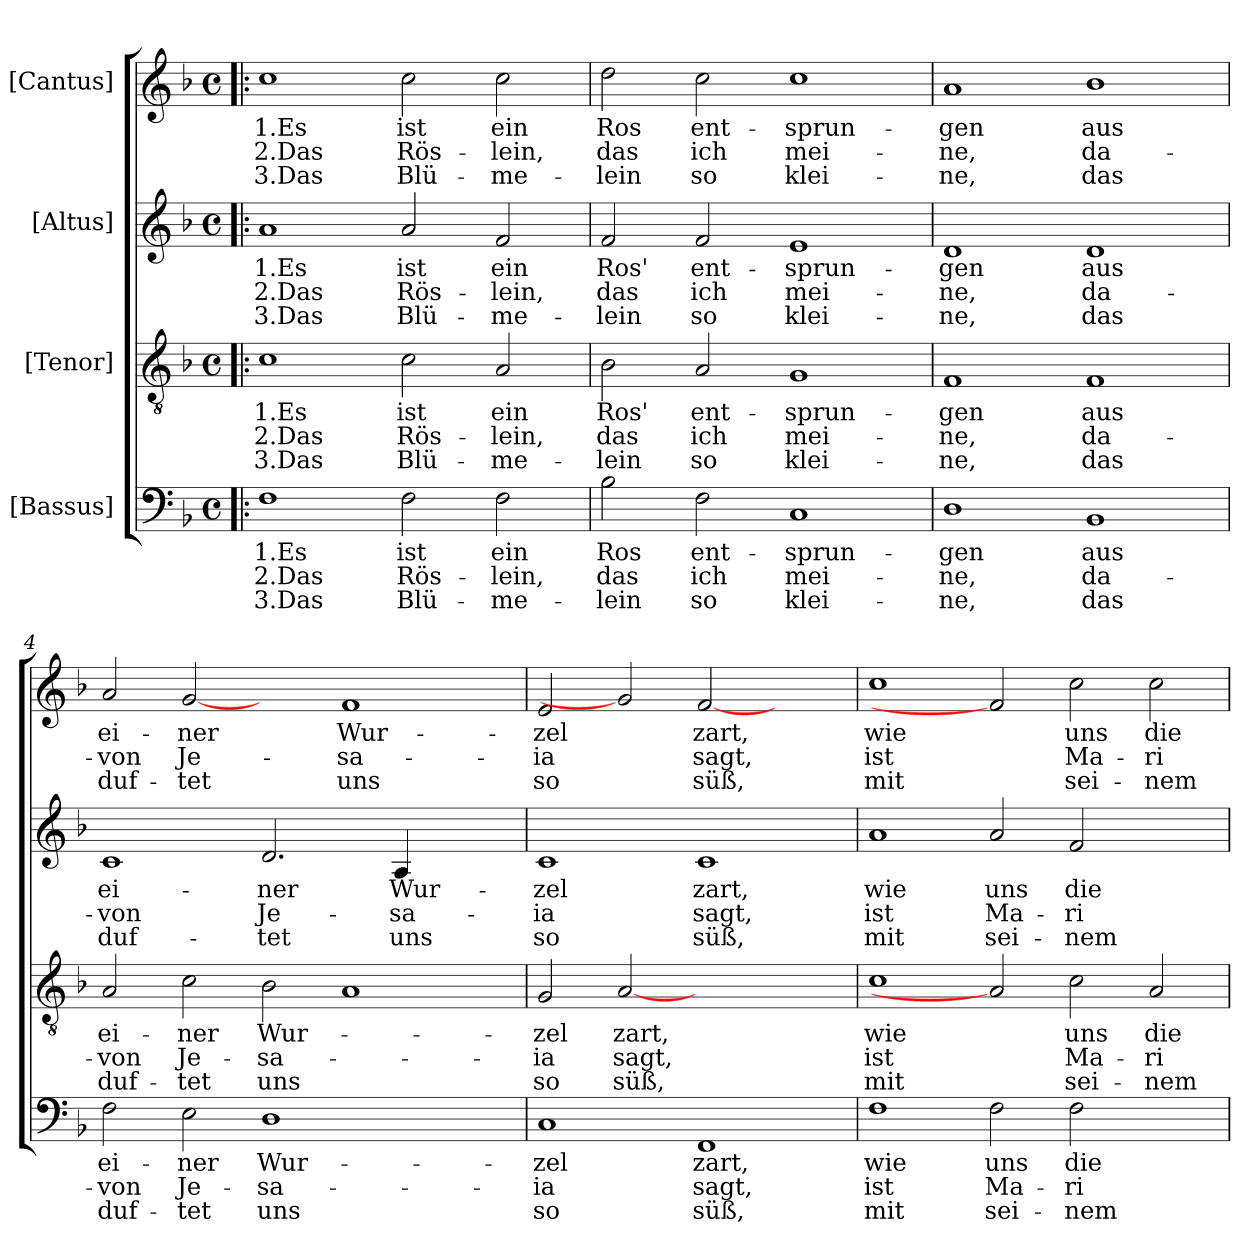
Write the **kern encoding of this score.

**kern	**text	**text	**text	**kern	**text	**text	**text	**kern	**text	**text	**text	**kern	**text	**text	**text
*part4	*part4	*part4	*part4	*part3	*part3	*part3	*part3	*part2	*part2	*part2	*part2	*part1	*part1	*part1	*part1
*staff4	*staff4	*staff4	*staff4	*staff3	*staff3	*staff3	*staff3	*staff2	*staff2	*staff2	*staff2	*staff1	*staff1	*staff1	*staff1
*I"[Bassus]	*	*	*	*I"[Tenor]	*	*	*	*I"[Altus]	*	*	*	*I"[Cantus]	*	*	*
*clefF4	*	*	*	*clefGv2	*	*	*	*clefG2	*	*	*	*clefG2	*	*	*
*k[b-]	*	*	*	*k[b-]	*	*	*	*k[b-]	*	*	*	*k[b-]	*	*	*
*F:	*	*	*	*F:	*	*	*	*F:	*	*	*	*F:	*	*	*
*M4/4	*	*	*	*M4/4	*	*	*	*M4/4	*	*	*	*M4/4	*	*	*
*met(c)	*	*	*	*met(c)	*	*	*	*met(c)	*	*	*	*met(c)	*	*	*
=1!|:	=1!|:	=1!|:	=1!|:	=1!|:	=1!|:	=1!|:	=1!|:	=1!|:	=1!|:	=1!|:	=1!|:	=1!|:	=1!|:	=1!|:	=1!|:
!	!LO:LY:b:rj	!LO:LY:b:rj	!LO:LY:b:rj	!	!LO:LY:b:rj	!LO:LY:b:rj	!LO:LY:b:rj	!	!LO:LY:b:rj	!LO:LY:b:rj	!LO:LY:b:rj	!	!LO:LY:b:rj	!LO:LY:b:rj	!LO:LY:b:rj
1F	1.Es	2.Das	3.Das	1c	1.Es	2.Das	3.Das	1a	1.Es	2.Das	3.Das	1cc	1.Es	2.Das	3.Das
!	!LO:LY:b	!LO:LY:b	!LO:LY:b	!	!LO:LY:b	!LO:LY:b	!LO:LY:b	!	!LO:LY:b	!LO:LY:b	!LO:LY:b	!	!LO:LY:b	!LO:LY:b	!LO:LY:b
2F\	ist	Rös-	Blü-	2c\	ist	Rös-	Blü-	2a/	ist	Rös-	Blü-	2cc\	ist	Rös-	Blü-
!	!LO:LY:b	!LO:LY:b	!LO:LY:b	!	!LO:LY:b	!LO:LY:b	!LO:LY:b	!	!LO:LY:b	!LO:LY:b	!LO:LY:b	!	!LO:LY:b	!LO:LY:b	!LO:LY:b
2F\	ein	-lein,	-me-	2A/	ein	-lein,	-me-	2f/	ein	-lein,	-me-	2cc\	ein	-lein,	-me-
=2!	=2!	=2!	=2!	=2!	=2!	=2!	=2!	=2!	=2!	=2!	=2!	=2!	=2!	=2!	=2!
!	!LO:LY:b	!LO:LY:b	!LO:LY:b	!	!LO:LY:b	!LO:LY:b	!LO:LY:b	!	!LO:LY:b	!LO:LY:b	!LO:LY:b	!	!LO:LY:b	!LO:LY:b	!LO:LY:b
2B-\	Ros	das	-lein	2B-\	Ros'	das	-lein	2f/	Ros'	das	-lein	2dd\	Ros	das	-lein
!	!LO:LY:b	!LO:LY:b	!LO:LY:b	!	!LO:LY:b	!LO:LY:b	!LO:LY:b	!	!LO:LY:b	!LO:LY:b	!LO:LY:b	!	!LO:LY:b	!LO:LY:b	!LO:LY:b
2F\	ent-	ich	so	2A/	ent-	ich	so	2f/	ent-	ich	so	2cc\	ent-	ich	so
!	!LO:LY:b	!LO:LY:b	!LO:LY:b	!	!LO:LY:b	!LO:LY:b	!LO:LY:b	!	!LO:LY:b	!LO:LY:b	!LO:LY:b	!	!LO:LY:b	!LO:LY:b	!LO:LY:b
1C	-sprun-	mei-	klei-	1G	-sprun-	mei-	klei-	1e	-sprun-	mei-	klei-	1cc	-sprun-	mei-	klei-
=3!	=3!	=3!	=3!	=3!	=3!	=3!	=3!	=3!	=3!	=3!	=3!	=3!	=3!	=3!	=3!
!	!LO:LY:b	!LO:LY:b	!LO:LY:b	!	!LO:LY:b	!LO:LY:b	!LO:LY:b	!	!LO:LY:b	!LO:LY:b	!LO:LY:b	!	!LO:LY:b	!LO:LY:b	!LO:LY:b
1D	-gen	-ne,	-ne,	1F	-gen	-ne,	-ne,	1d	-gen	-ne,	-ne,	1a	-gen	-ne,	-ne,
!	!LO:LY:b	!LO:LY:b	!LO:LY:b	!	!LO:LY:b	!LO:LY:b	!LO:LY:b	!	!LO:LY:b	!LO:LY:b	!LO:LY:b	!	!LO:LY:b	!LO:LY:b	!LO:LY:b
1BB-	aus	da-	das	1F	aus	da-	das	1d	aus	da-	das	1b-	aus	da-	das
=4!	=4!	=4!	=4!	=4!	=4!	=4!	=4!	=4!	=4!	=4!	=4!	=4!	=4!	=4!	=4!
!	!LO:LY:b	!LO:LY:b	!LO:LY:b	!	!LO:LY:b	!LO:LY:b	!LO:LY:b	!	!LO:LY:b	!LO:LY:b	!LO:LY:b	!	!LO:LY:b	!LO:LY:b	!LO:LY:b
2F\	ei-	-von	duf-	2A/	ei-	-von	duf-	1c	ei-	-von	duf-	2a/	ei-	-von	duf-
!	!LO:LY:b	!LO:LY:b	!LO:LY:b	!	!LO:LY:b	!LO:LY:b	!LO:LY:b	!	!	!	!	!	!LO:LY:b	!LO:LY:b	!LO:LY:b
2E\	-ner	Je-	-tet	2c\	-ner	Je-	-tet	.	.	.	.	[2g	-ner	Je-	-tet
!	!LO:LY:b	!LO:LY:b	!LO:LY:b	!	!LO:LY:b	!LO:LY:b	!LO:LY:b	!	!LO:LY:b	!LO:LY:b	!LO:LY:b	!	!	!	!
1D	Wur-	-sa-	uns	2B-\	Wur-	-sa-	uns	2.d/	-ner	Je-	-tet	2ryy	.	.	.
!	!	!	!	!	!	!	!	!	!	!	!	!	!LO:LY:b	!LO:LY:b	!LO:LY:b
.	.	.	.	1A	.	.	.	.	.	.	.	1f	Wur-	-sa-	uns
!	!	!	!	!	!	!	!	!	!LO:LY:b	!LO:LY:b	!LO:LY:b	!	!	!	!
.	.	.	.	.	.	.	.	4A/	Wur-	-sa-	uns	.	.	.	.
2ryy	.	.	.	.	.	.	.	2ryy	.	.	.	.	.	.	.
=5!	=5!	=5!	=5!	=5!	=5!	=5!	=5!	=5!	=5!	=5!	=5!	=5!	=5!	=5!	=5!
!	!LO:LY:b	!LO:LY:b	!LO:LY:b	!	!LO:LY:b	!LO:LY:b	!LO:LY:b	!	!LO:LY:b	!LO:LY:b	!LO:LY:b	!	!LO:LY:b	!LO:LY:b	!LO:LY:b
1C	-zel	-ia	so	2G/	-zel	-ia	so	1c	-zel	-ia	so	2e/	-zel	-ia	so
!	!	!	!	!	!LO:LY:b	!LO:LY:b	!LO:LY:b	!	!	!	!	!	!	!	!
.	.	.	.	[2A	zart,	sagt,	süß,	.	.	.	.	2g]	.	.	.
!	!LO:LY:b	!LO:LY:b	!LO:LY:b	!	!	!	!	!	!LO:LY:b	!LO:LY:b	!LO:LY:b	!	!LO:LY:b	!LO:LY:b	!LO:LY:b
1FF	zart,	sagt,	süß,	1ryy	.	.	.	1c	zart,	sagt,	süß,	[2f	zart,	sagt,	süß,
.	.	.	.	.	.	.	.	.	.	.	.	2ryy	.	.	.
!!LO:LB:g=z
=6!	=6!	=6!	=6!	=6!	=6!	=6!	=6!	=6!	=6!	=6!	=6!	=6!	=6!	=6!	=6!
!	!LO:LY:b	!LO:LY:b	!LO:LY:b	!	!LO:LY:b	!LO:LY:b	!LO:LY:b	!	!LO:LY:b	!LO:LY:b	!LO:LY:b	!	!LO:LY:b	!LO:LY:b	!LO:LY:b
1F	wie	ist	mit	1c	wie	ist	mit	1a	wie	ist	mit	1cc	wie	ist	mit
!	!LO:LY:b	!LO:LY:b	!LO:LY:b	!	!	!	!	!	!LO:LY:b	!LO:LY:b	!LO:LY:b	!	!	!	!
2F\	uns	Ma-	sei-	2A]	.	.	.	2a/	uns	Ma-	sei-	2f]	.	.	.
!	!LO:LY:b	!LO:LY:b	!LO:LY:b	!	!LO:LY:b	!LO:LY:b	!LO:LY:b	!	!LO:LY:b	!LO:LY:b	!LO:LY:b	!	!LO:LY:b	!LO:LY:b	!LO:LY:b
2F\	die	-ri-	-nem	2c\	uns	Ma-	sei-	2f/	die	-ri-	-nem	2cc\	uns	Ma-	sei-
!	!	!	!	!	!LO:LY:b	!LO:LY:b	!LO:LY:b	!	!	!	!	!	!LO:LY:b	!LO:LY:b	!LO:LY:b
2ryy	.	.	.	2A/	die	-ri-	-nem	2ryy	.	.	.	2cc\	die	-ri-	-nem
=!	=!	=!	=!	=!	=!	=!	=!	=!	=!	=!	=!	=!	=!	=!	=!
*-	*-	*-	*-	*-	*-	*-	*-	*-	*-	*-	*-	*-	*-	*-	*-
